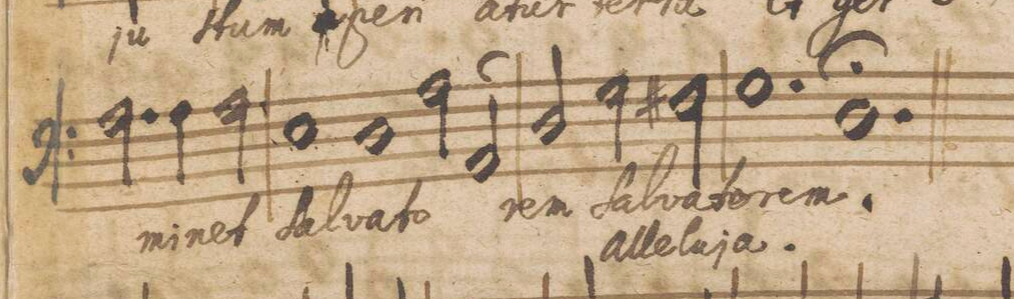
**kern	**text	**text
*I"Baſsus.	*	*
*clefF4	*	*
*k[]	*	*
*M3/2	*	*
2.A\	.	.
4A\	-mi-	.
2A\	-net	.
=25	=25	=25
1E\	sal-	.
1D\	-va-	.
=26-	=26	=26
2A\	-to-	.
(>2AA/	-rem	.
=27	=27	=27
2D/)	.	.
2G\	sal-	al-
2F#X\	-va-	-le-
=28	=28	=28
1.G\	-to-	-lu-
=29-	=29	=29
1.D\;	-rem.	-ja.
=30||-	=30||-	=30||-
*-	*-	*-
